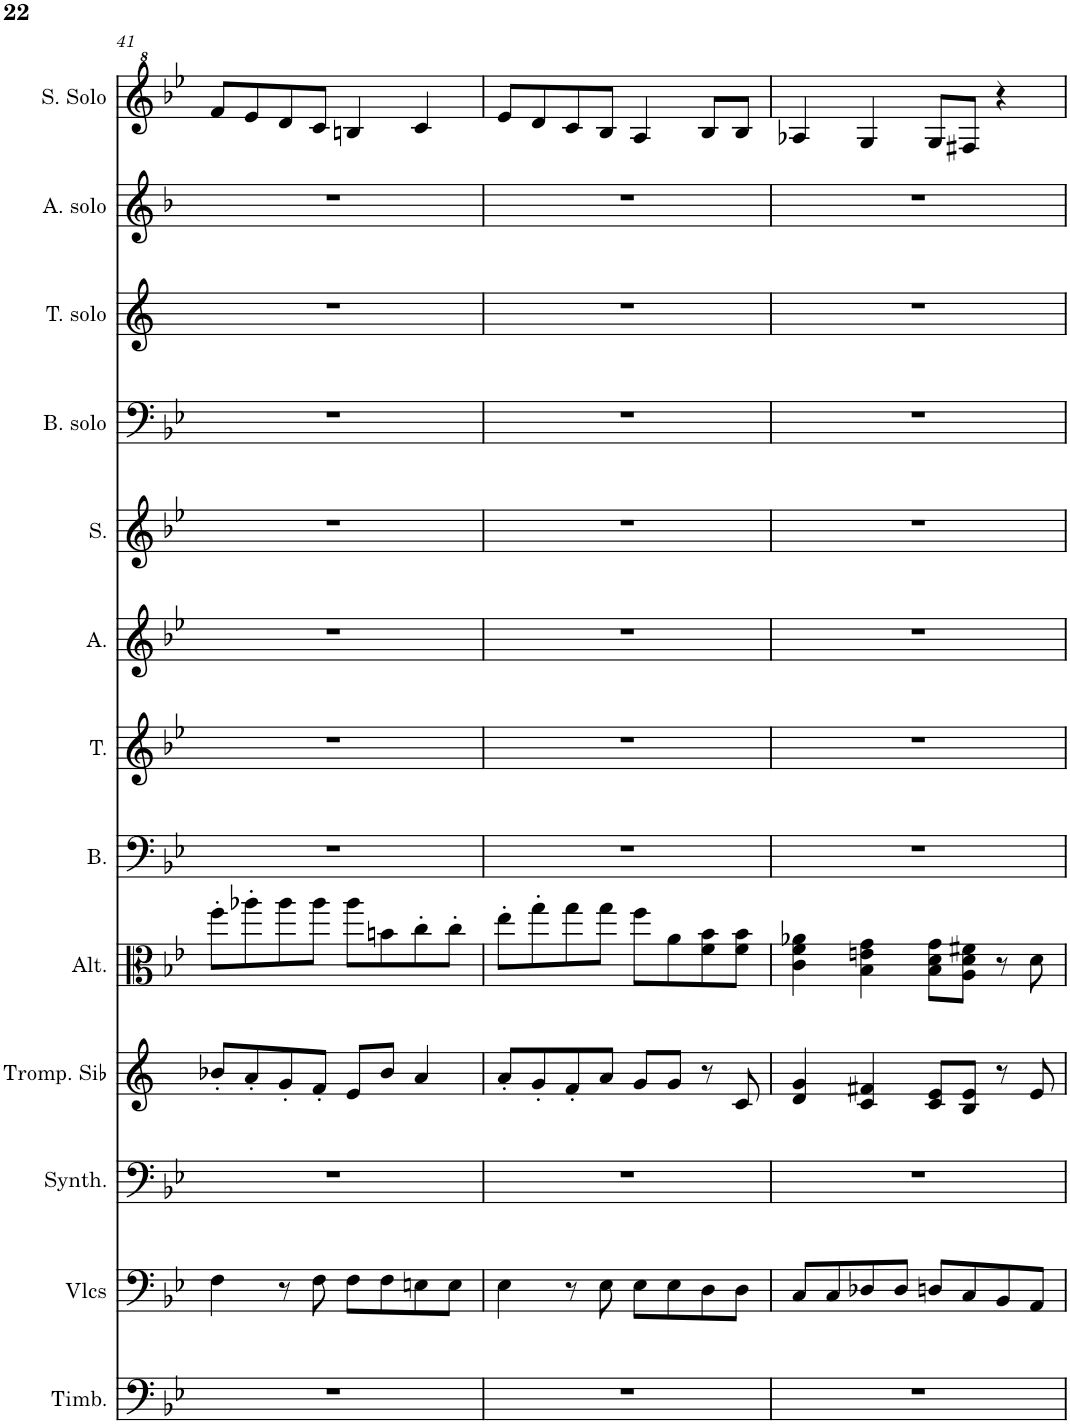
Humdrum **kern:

**kern	**kern	**kern	**kern	**kern	**kern	**kern	**kern	**kern	**kern	**kern	**kern	**kern
*part13	*part12	*part11	*part10	*part9	*part8	*part7	*part6	*part5	*part4	*part3	*part2	*part1
*staff13	*staff12	*staff11	*staff10	*staff9	*staff8	*staff7	*staff6	*staff5	*staff4	*staff3	*staff2	*staff1
*I"Timbales, Staff-1	*I"Violoncelles, D'Bass/Strings, etc	*I"Synthétiseur d'instruments à cordes, Synth strings, etc	*I"Trompette en Sib, Synth strings 2	*I"Altos, 1st violins	*I"Basse	*I"Ténor	*I"Alto	*I"Soprano	*I"Basse Solo	*I"Tenor Solo	*I"Alto Solo	*I"Soprano Solo
*I'Timb.	*I'Vlcs	*I'Synth.	*I'Tromp. Sib	*I'Alt.	*I'B.	*I'T.	*I'A.	*I'S.	*I'B. solo	*I'T. solo	*I'A. solo	*I'S. Solo
!!LO:PB:g=z
*clefF4	*clefF4	*clefF4	*clefG2	*clefC3	*clefF4	*clefG2	*clefG2	*clefG2	*clefF4	*clefG2	*clefG2	*clefG^2
*	*	*	*Trd1c2	*	*	*	*	*	*	*Trd8c14	*Trd4c7	*
*k[b-e-]	*k[b-e-]	*k[b-e-]	*k[]	*k[b-e-]	*k[b-e-]	*k[b-e-]	*k[b-e-]	*k[b-e-]	*k[b-e-]	*k[]	*k[b-]	*k[b-e-]
*M4/4	*M4/4	*M4/4	*M4/4	*M4/4	*M4/4	*M4/4	*M4/4	*M4/4	*M4/4	*M4/4	*M4/4	*M4/4
=41	=41	=41	=41	=41	=41	=41	=41	=41	=41	=41	=41	=41
1r	4F\	1r	8b-X'/L	8ff'\L	1r	1r	1r	1r	1r	1r	1r	8ff/L
.	.	.	8a'/	8aa-X'\	.	.	.	.	.	.	.	8ee-/
.	8r	.	8g'/	8aa-\	.	.	.	.	.	.	.	8dd/
.	8F\	.	8f'/J	8aa-\J	.	.	.	.	.	.	.	8cc/J
.	8F\L	.	8e/L	8aa-\L	.	.	.	.	.	.	.	4bn/
.	8F\	.	8b-/J	8bn\	.	.	.	.	.	.	.	.
.	8En\	.	4a/	8cc'\	.	.	.	.	.	.	.	4cc/
.	8E\J	.	.	8cc'\J	.	.	.	.	.	.	.	.
=42	=42	=42	=42	=42	=42	=42	=42	=42	=42	=42	=42	=42
1r	4E-\	1r	8a'/L	8ee-'\L	1r	1r	1r	1r	1r	1r	1r	8ee-/L
.	.	.	8g'/	8gg'\	.	.	.	.	.	.	.	8dd/
.	8r	.	8f'/	8gg\	.	.	.	.	.	.	.	8cc/
.	8E-\	.	8a/J	8gg\J	.	.	.	.	.	.	.	8b-/J
.	8E-\L	.	8g/L	8ff\L	.	.	.	.	.	.	.	4a/
.	8E-\	.	8g/J	8a\	.	.	.	.	.	.	.	.
.	8D\	.	8r	8f\ 8b-\	.	.	.	.	.	.	.	8b-/L
.	8D\J	.	8c/	8f\ 8b-\J	.	.	.	.	.	.	.	8b-/J
=43	=43	=43	=43	=43	=43	=43	=43	=43	=43	=43	=43	=43
1r	8C/L	1r	4d/ 4g/	4c\ 4f\ 4a-X\	1r	1r	1r	1r	1r	1r	1r	4a-X/
.	8C/	.	.	.	.	.	.	.	.	.	.	.
.	8D-X/	.	4c/ 4f#X/	4B-\ 4en\ 4g\	.	.	.	.	.	.	.	4g/
.	8D-/J	.	.	.	.	.	.	.	.	.	.	.
.	8Dn/L	.	8c/ 8e/L	8B-\ 8d\ 8g\L	.	.	.	.	.	.	.	8g/L
.	8C/	.	8B/ 8e/J	8A\ 8d\ 8f#X\J	.	.	.	.	.	.	.	8f#X/J
.	8BB-/	.	8r	8r	.	.	.	.	.	.	.	4r
.	8AA/J	.	8e/	8d\	.	.	.	.	.	.	.	.
=	=	=	=	=	=	=	=	=	=	=	=	=
*-	*-	*-	*-	*-	*-	*-	*-	*-	*-	*-	*-	*-
